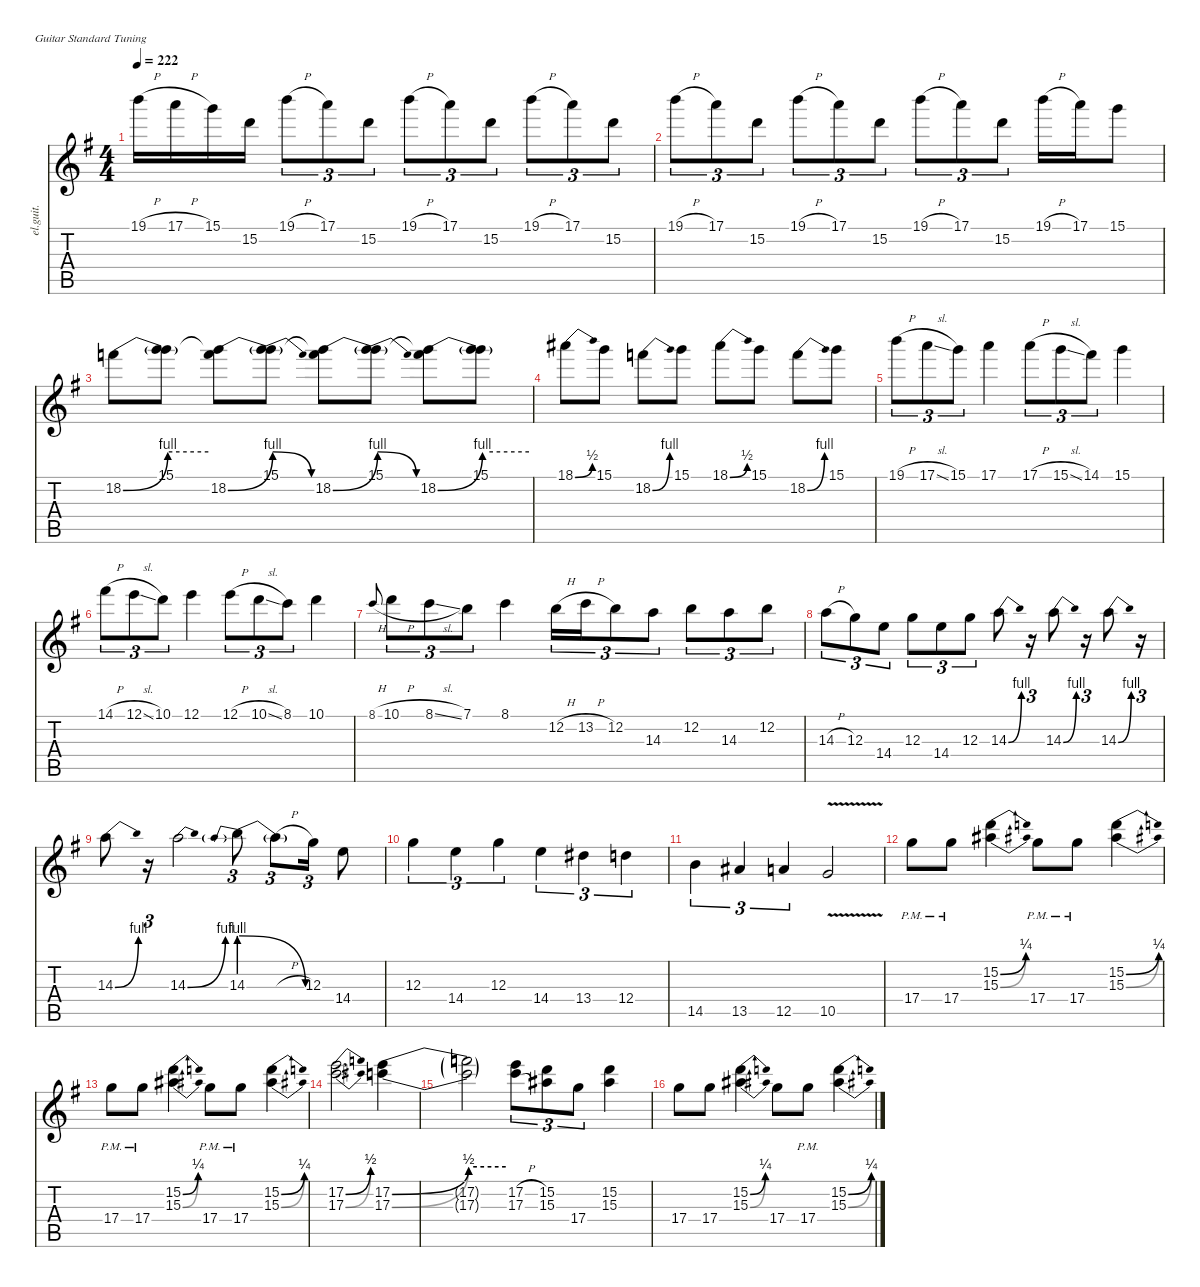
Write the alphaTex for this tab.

\defaultSystemsLayout 4
\hideDynamics
\bracketExtendMode nobrackets
\otherSystemsTrackNameOrientation horizontal
\track ("Guitar 1" "el.guit.") {defaultSystemsLayout 8 mute instrument electricguitarclean}
\staff {score tabs}
\tuning (E4 B3 G3 D3 A2 E2)
\ts (4 4)
\tempo 222
\clef g2
\ks eminor
19.1{h acc forcenatural}.16{dy fff beam Down} 17.1{h acc forcenatural}.16{beam Down} 15.1{acc forcenatural}.16{beam Down} 15.2{acc forcenatural}.16{beam Down} 19.1{h acc forcenatural}.8{tu (3 2) beam Down} 17.1{acc forcenatural}.8{tu (3 2) beam Down} 15.2{acc forcenatural}.8{tu (3 2) beam Down} 19.1{h acc forcenatural}.8{tu (3 2) beam Down} 17.1{acc forcenatural}.8{tu (3 2) beam Down} 15.2{acc forcenatural}.8{tu (3 2) beam Down} 19.1{h acc forcenatural}.8{tu (3 2) beam Down} 17.1{acc forcenatural}.8{tu (3 2) beam Down} 15.2{acc forcenatural}.8{tu (3 2) beam Down} |
19.1{h acc forcenatural}.8{tu (3 2) beam Down} 17.1{acc forcenatural}.8{tu (3 2) beam Down} 15.2{acc forcenatural}.8{tu (3 2) beam Down} 19.1{h acc forcenatural}.8{tu (3 2) beam Down} 17.1{acc forcenatural}.8{tu (3 2) beam Down} 15.2{acc forcenatural}.8{tu (3 2) beam Down} 19.1{h acc forcenatural}.8{tu (3 2) beam Down} 17.1{acc forcenatural}.8{tu (3 2) beam Down} 15.2{acc forcenatural}.8{tu (3 2) beam Down} 19.1{h acc forcenatural}.16{beam Down} 17.1{acc forcenatural}.16{beam Down} 15.1{acc forcenatural}.8{beam Down} |
18.2{be (bend 0 0 60 4) acc forcenatural}.8{beam Down} (15.1{acc forcenatural} 18.2{be (hold 0 4 60 4) t}).8{beam Down} (15.1{t acc forcenatural} 18.2{be (bend 0 0 60 4) acc forcenatural}).8{beam Down} (15.1{acc forcenatural} 18.2{be (release 0 4 60 0) t}).8{beam Down} (15.1{t acc forcenatural} 18.2{be (bend 0 0 60 4) acc forcenatural}).8{beam Down} (15.1{acc forcenatural} 18.2{be (release 0 4 60 0) t}).8{beam Down} (15.1{t acc forcenatural} 18.2{be (bend 0 0 60 4) acc forcenatural}).8{beam Down} (15.1{acc forcenatural} 18.2{be (hold 0 4 60 4) t}).8{beam Down} |
18.1{be (bend 0 0 30 2) acc #}.8{beam Down} 15.1{acc forcenatural}.8{beam Down} 18.2{be (bend 0 0 30 4) acc forcenatural}.8{beam Down} 15.1{acc forcenatural}.8{beam Down} 18.1{be (bend 0 0 30 2) acc #}.8{beam Down} 15.1{acc forcenatural}.8{beam Down} 18.2{be (bend 0 0 30 4) acc forcenatural}.8{beam Down} 15.1{acc forcenatural}.8{beam Down} |
19.1{h acc forcenatural}.8{tu (3 2) beam Down} 17.1{sl acc forcenatural}.8{tu (3 2) beam Down} 15.1{acc forcenatural}.8{tu (3 2) beam Down} 17.1{acc forcenatural}.4{beam Down} 17.1{h acc forcenatural}.8{tu (3 2) beam Down} 15.1{sl acc forcenatural}.8{tu (3 2) beam Down} 14.1{acc #}.8{tu (3 2) beam Down} 15.1{acc forcenatural}.4{beam Down} |
14.1{h acc #}.8{tu (3 2) beam Down} 12.1{sl acc forcenatural}.8{tu (3 2) beam Down} 10.1{acc forcenatural}.8{tu (3 2) beam Down} 12.1{acc forcenatural}.4{beam Down} 12.1{h acc forcenatural}.8{tu (3 2) beam Down} 10.1{sl acc forcenatural}.8{tu (3 2) beam Down} 8.1{acc forcenatural}.8{tu (3 2) beam Down} 10.1{acc forcenatural}.4{beam Down} |
8.1{h acc forcenatural}.8{gr onbeat dy ff beam Up} 10.1{h acc forcenatural}.8{tu (3 2) dy fff beam Down} 8.1{sl acc forcenatural}.8{tu (3 2) beam Down} 7.1{acc forcenatural}.8{tu (3 2) beam Down} 8.1{acc forcenatural}.4{beam Down} 12.2{h acc forcenatural}.16{tu (3 2) beam Down} 13.2{h acc forcenatural}.16{tu (3 2) beam Down} 12.2{acc forcenatural}.8{tu (3 2) beam Down} 14.3{acc forcenatural}.8{tu (3 2) beam Down} 12.2{acc forcenatural}.8{tu (3 2) beam Down} 14.3{acc forcenatural}.8{tu (3 2) beam Down} 12.2{acc forcenatural}.8{tu (3 2) beam Down} |
14.3{h acc forcenatural}.8{tu (3 2) beam Down} 12.3{acc forcenatural}.8{tu (3 2) beam Down} 14.4{acc forcenatural}.8{tu (3 2) beam Down} 12.3{acc forcenatural}.8{tu (3 2) beam Down} 14.4{acc forcenatural}.8{tu (3 2) beam Down} 12.3{acc forcenatural}.8{tu (3 2) beam Down} 14.3{be (bend 0 0 15 4) acc forcenatural}.8{beam Down} r.16{tu (3 2) beam Down} 14.3{be (bend 0 0 15 4) acc forcenatural}.8{beam Down} r.16{tu (3 2) beam Down} 14.3{be (bend 0 0 15 4) acc forcenatural}.8{beam Down} r.16{tu (3 2) beam Down} |
14.3{be (bend 0 0 15 4) acc forcenatural}.8{beam Down} r.16{tu (3 2) beam Down} 14.3{be (bend 0 0 15 4) acc forcenatural}.2{beam Down} 14.3{be (prebendrelease 0 4 60 0)}.8{tu (3 2) beam Down} 14.3{h t acc forcenatural}.8{tu (3 2) dy f beam Down} 12.3{acc forcenatural}.16{tu (3 2) dy fff beam Down} 14.4{acc forcenatural}.8{beam Down} |
12.3{acc forcenatural}.4{tu (3 2) beam Down} 14.4{acc forcenatural}.4{tu (3 2) beam Down} 12.3{acc forcenatural}.4{tu (3 2) beam Down} 14.4{acc forcenatural}.4{tu (3 2) beam Down} 13.4{acc #}.4{tu (3 2) beam Down} 12.4{acc forcenatural}.4{tu (3 2) beam Down} |
14.5{acc forcenatural}.4{tu (3 2) beam Down} 13.5{acc #}.4{tu (3 2) beam Up} 12.5{acc forcenatural}.4{tu (3 2) beam Up} 10.5{v acc forcenatural}.2{beam Up} |
17.4{pm acc forcenatural}.8{beam Down} 17.4{pm acc forcenatural}.8{beam Down} (15.2{be (bend 0 0 60 1) acc forcenatural} 15.3{be (bend 0 0 60 1) acc #}).4{beam Down} 17.4{pm acc forcenatural}.8{beam Down} 17.4{pm acc forcenatural}.8{beam Down} (15.2{be (bend 0 0 60 1) acc forcenatural} 15.3{be (bend 0 0 60 1) acc #}).4{beam Down} |
17.4{pm acc forcenatural}.8{beam Down} 17.4{pm acc forcenatural}.8{beam Down} (15.2{be (bend 0 0 60 1) acc forcenatural} 15.3{be (bend 0 0 60 1) acc #}).4{beam Down} 17.4{pm acc forcenatural}.8{beam Down} 17.4{pm acc forcenatural}.8{beam Down} (15.2{be (bend 0 0 60 1) acc forcenatural} 15.3{be (bend 0 0 60 1) acc #}).4{beam Down} |
(17.2{be (bend 0 0 30 2) acc forcenatural} 17.3{be (bend 0 0 30 2) acc forcenatural}).2{d beam Down} (17.2{be (bend 0 0 60 2) acc forcenatural} 17.3{be (bend 0 0 60 2) acc forcenatural}).4{beam Down} |
(17.2{be (hold 0 2 60 2) t} 17.3{be (hold 0 2 60 2) t}).2{beam Down} (17.2{h acc forcenatural} 17.3{h acc forcenatural}).8{tu (3 2) beam Down} (15.2{acc forcenatural} 15.3{acc #}).8{tu (3 2) beam Down} 17.4{acc forcenatural}.8{tu (3 2) beam Down} (15.2{acc forcenatural} 15.3{acc #}).4{beam Down} |
17.4{acc forcenatural}.8{beam Down} 17.4{acc forcenatural}.8{beam Down} (15.2{be (bend 0 0 60 1) acc forcenatural} 15.3{be (bend 0 0 60 1) acc #}).4{beam Down} 17.4{acc forcenatural}.8{beam Down} 17.4{pm acc forcenatural}.8{beam Down} (15.2{be (bend 0 0 60 1) acc forcenatural} 15.3{be (bend 0 0 60 1) acc #}).4{beam Down}
